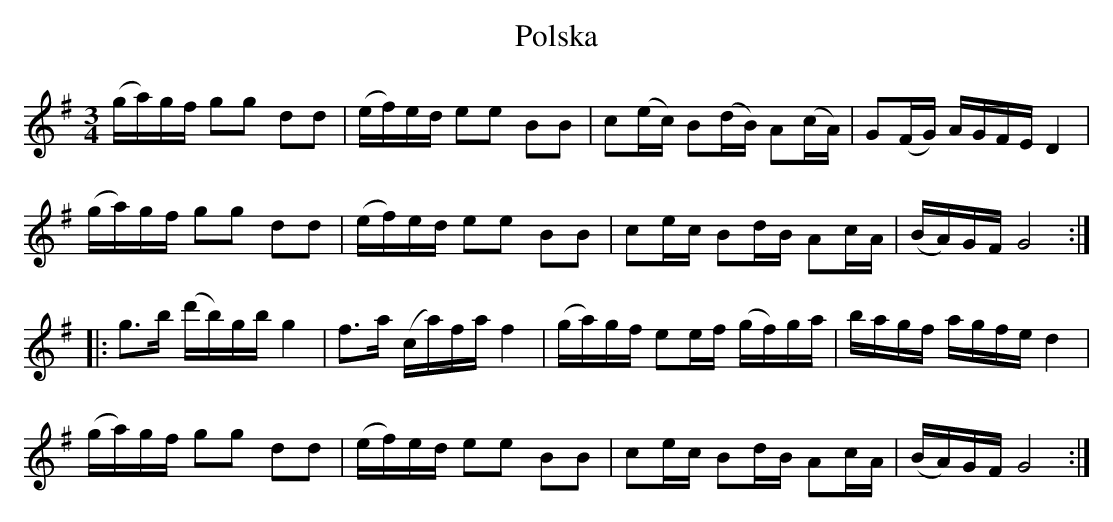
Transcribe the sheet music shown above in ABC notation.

X:1
T:Polska
M:3/4
L:1/16
K:G
(ga)gf g2g2 d2d2 | (ef)ed e2e2 B2B2 | c2(ec) B2(dB) A2(cA) | G2(FG) AGFE D4 |
(ga)gf g2g2 d2d2 | (ef)ed e2e2 B2B2 | c2ec B2dB A2cA | (BA)GF G8 ::
g2>b2 (d'b)gb g4 | f2>a2 (ca)fa f4 | (ga)gf e2ef (gf)ga | bagf agfe d4 |
(ga)gf g2g2 d2d2 | (ef)ed e2e2 B2B2 | c2ec B2dB A2cA | (BA)GF G8 :|
